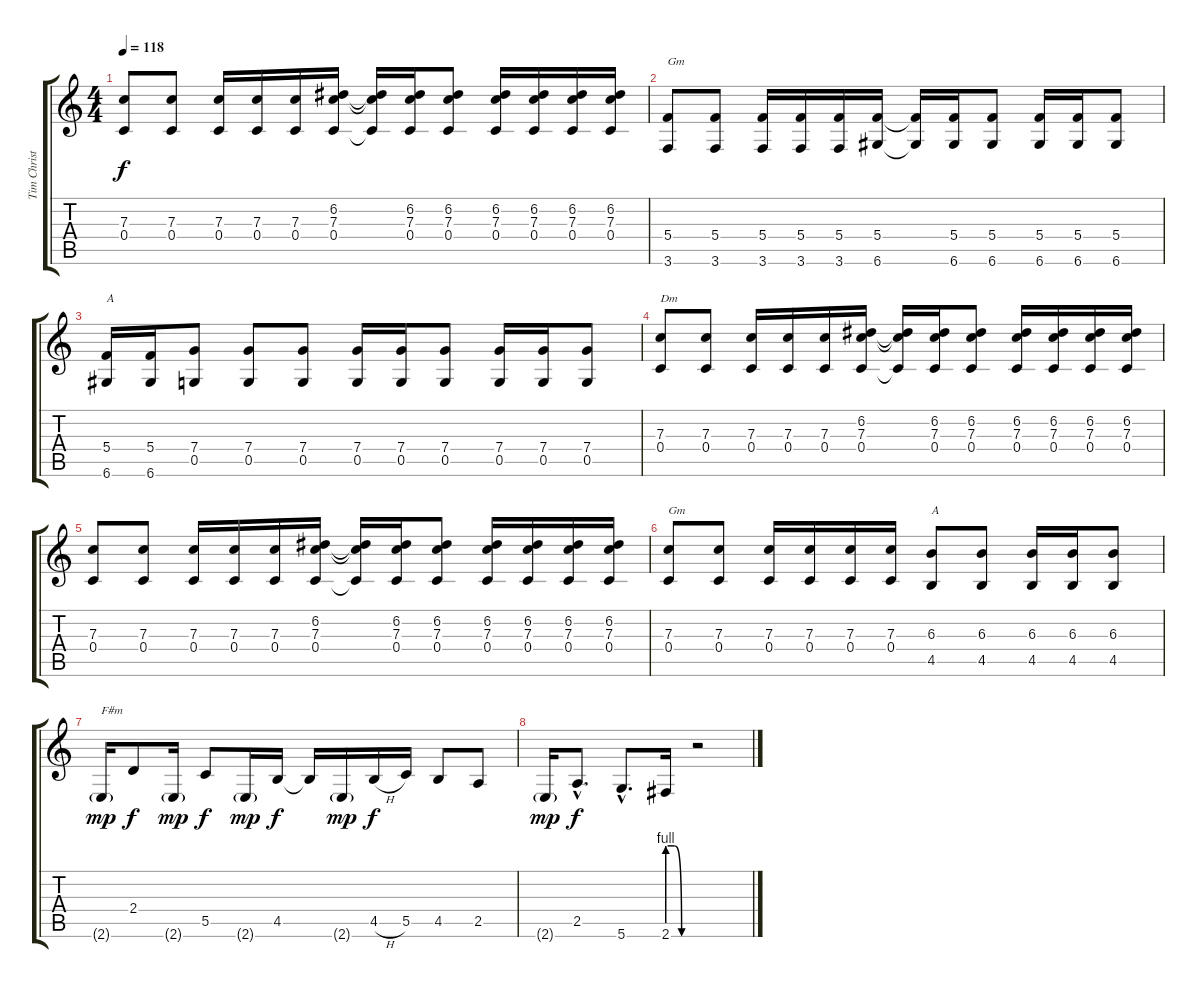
\track ("Tim Christensen (Guitar 1)" "Tim Christ") {instrument distortionguitar}
\staff {score tabs}
\tuning (D4 A3 F3 C3 G2 D2) {hide}
\ts (4 4)
\tempo 118
\clef g2
\ks c
(7.3 0.4).8{dy f} (7.3 0.4).8 (7.3 0.4).16 (7.3 0.4).16 (7.3 0.4).16 (6.2 7.3 0.4).16 (6.2{t} 7.3{t} 0.4{t}).16 (6.2 7.3 0.4).16 (6.2 7.3 0.4).8 (6.2 7.3 0.4).16 (6.2 7.3 0.4).16 (6.2 7.3 0.4).16 (6.2 7.3 0.4).16 |
(5.4 3.6).8{txt "Gm"} (5.4 3.6).8 (5.4 3.6).16 (5.4 3.6).16 (5.4 3.6).16 (5.4 6.6).16 (5.4{t} 6.6{t}).16 (5.4 6.6).16 (5.4 6.6).8 (5.4 6.6).16 (5.4 6.6).16 (5.4 6.6).8 |
(5.4 6.6).16{txt "A"} (5.4 6.6).16 (7.4 0.5).8 (7.4 0.5).8 (7.4 0.5).8 (7.4 0.5).16 (7.4 0.5).16 (7.4 0.5).8 (7.4 0.5).16 (7.4 0.5).16 (7.4 0.5).8 |
(7.3 0.4).8{txt "Dm"} (7.3 0.4).8 (7.3 0.4).16 (7.3 0.4).16 (7.3 0.4).16 (6.2 7.3 0.4).16 (6.2{t} 7.3{t} 0.4{t}).16 (6.2 7.3 0.4).16 (6.2 7.3 0.4).8 (6.2 7.3 0.4).16 (6.2 7.3 0.4).16 (6.2 7.3 0.4).16 (6.2 7.3 0.4).16 |
(7.3 0.4).8 (7.3 0.4).8 (7.3 0.4).16 (7.3 0.4).16 (7.3 0.4).16 (6.2 7.3 0.4).16 (6.2{t} 7.3{t} 0.4{t}).16 (6.2 7.3 0.4).16 (6.2 7.3 0.4).8 (6.2 7.3 0.4).16 (6.2 7.3 0.4).16 (6.2 7.3 0.4).16 (6.2 7.3 0.4).16 |
(7.3 0.4).8{txt "Gm"} (7.3 0.4).8 (7.3 0.4).16 (7.3 0.4).16 (7.3 0.4).16 (7.3 0.4).16 (6.3 4.5).8{txt "A"} (6.3 4.5).8 (6.3 4.5).16 (6.3 4.5).16 (6.3 4.5).8 |
2.6{g}.16{txt "F#m" dy mp} 2.4.8{dy f} 2.6{g}.16{dy mp} 5.5.8{dy f} 2.6{g}.16{dy mp} 4.5.16{dy f} 4.5{t}.16 2.6{g}.16{dy mp} 4.5{h}.16{dy f} 5.5.16 4.5.8 2.5.8 |
2.6{g}.16{dy mp} 2.5{hac}.8{d dy f} 5.6{hac}.8{d} 2.6{be (custom 0 4 20 4 40 0 60 0)}.16 r.2
